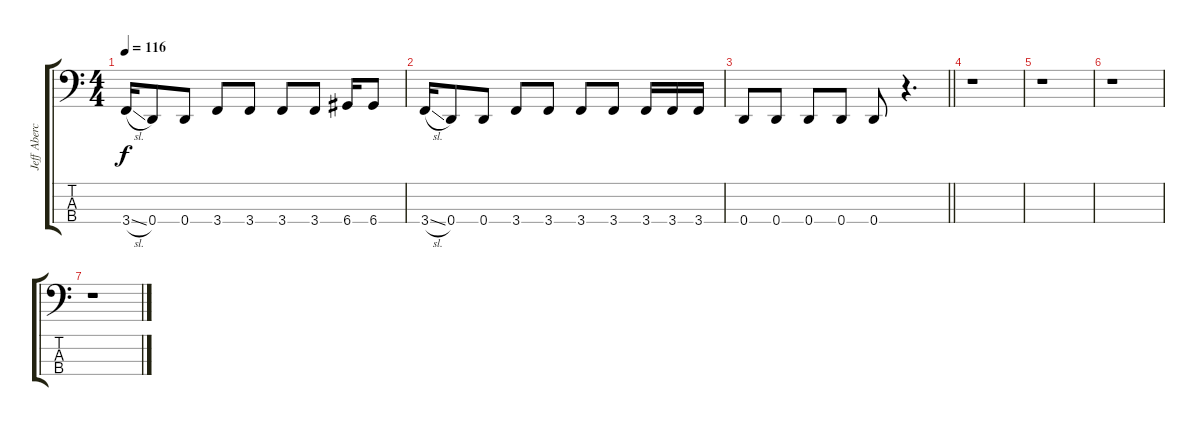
\track ("Jeff Abercrombie (Bass)" "Jeff Aberc") {instrument electricbassfinger}
\staff {score tabs}
\tuning (G2 D2 A1 D1) {hide}
\ts (4 4)
\tempo 116
\clef f4
\ks c
3.4{sl}.16{dy f} 0.4.8 0.4.8 3.4.8 3.4.8 3.4.8 3.4.8 6.4.16 6.4.8 |
3.4{sl}.16 0.4.8 0.4.8 3.4.8 3.4.8 3.4.8 3.4.8 3.4.16 3.4.16 3.4.16 |
\barLineRight lightlight
0.4.8 0.4.8 0.4.8 0.4.8 0.4.8 r.4{d} |
r.1 |
r.1 |
r.1 |
r.1
